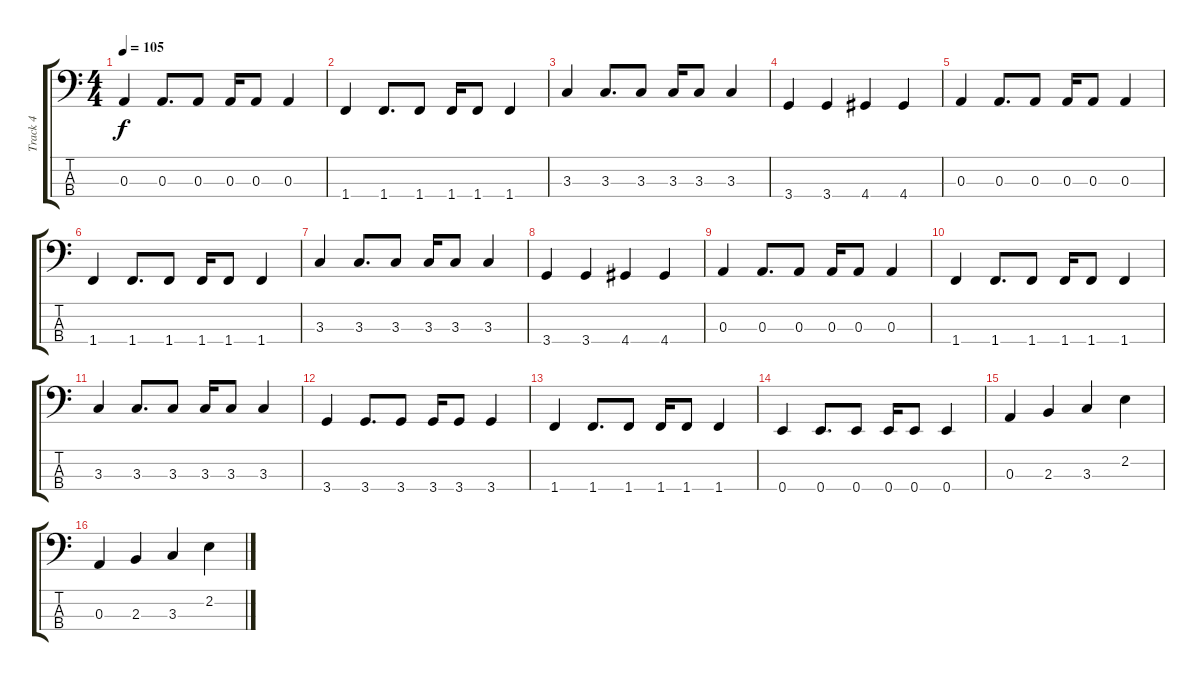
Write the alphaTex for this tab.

\track ("Track 4" "Track 4") {instrument electricbassfinger}
\staff {score tabs}
\tuning (G2 D2 A1 E1) {hide}
\ts (4 4)
\tempo 105
\clef f4
\ks c
0.3.4{dy f} 0.3.8{d} 0.3.8 0.3.16 0.3.8 0.3.4 |
1.4.4 1.4.8{d} 1.4.8 1.4.16 1.4.8 1.4.4 |
3.3.4 3.3.8{d} 3.3.8 3.3.16 3.3.8 3.3.4 |
3.4.4 3.4.4 4.4.4 4.4.4 |
0.3.4 0.3.8{d} 0.3.8 0.3.16 0.3.8 0.3.4 |
1.4.4 1.4.8{d} 1.4.8 1.4.16 1.4.8 1.4.4 |
3.3.4 3.3.8{d} 3.3.8 3.3.16 3.3.8 3.3.4 |
3.4.4 3.4.4 4.4.4 4.4.4 |
0.3.4 0.3.8{d} 0.3.8 0.3.16 0.3.8 0.3.4 |
1.4.4 1.4.8{d} 1.4.8 1.4.16 1.4.8 1.4.4 |
3.3.4 3.3.8{d} 3.3.8 3.3.16 3.3.8 3.3.4 |
3.4.4 3.4.8{d} 3.4.8 3.4.16 3.4.8 3.4.4 |
1.4.4 1.4.8{d} 1.4.8 1.4.16 1.4.8 1.4.4 |
0.4.4 0.4.8{d} 0.4.8 0.4.16 0.4.8 0.4.4 |
0.3.4 2.3.4 3.3.4 2.2.4 |
0.3.4 2.3.4 3.3.4 2.2.4
